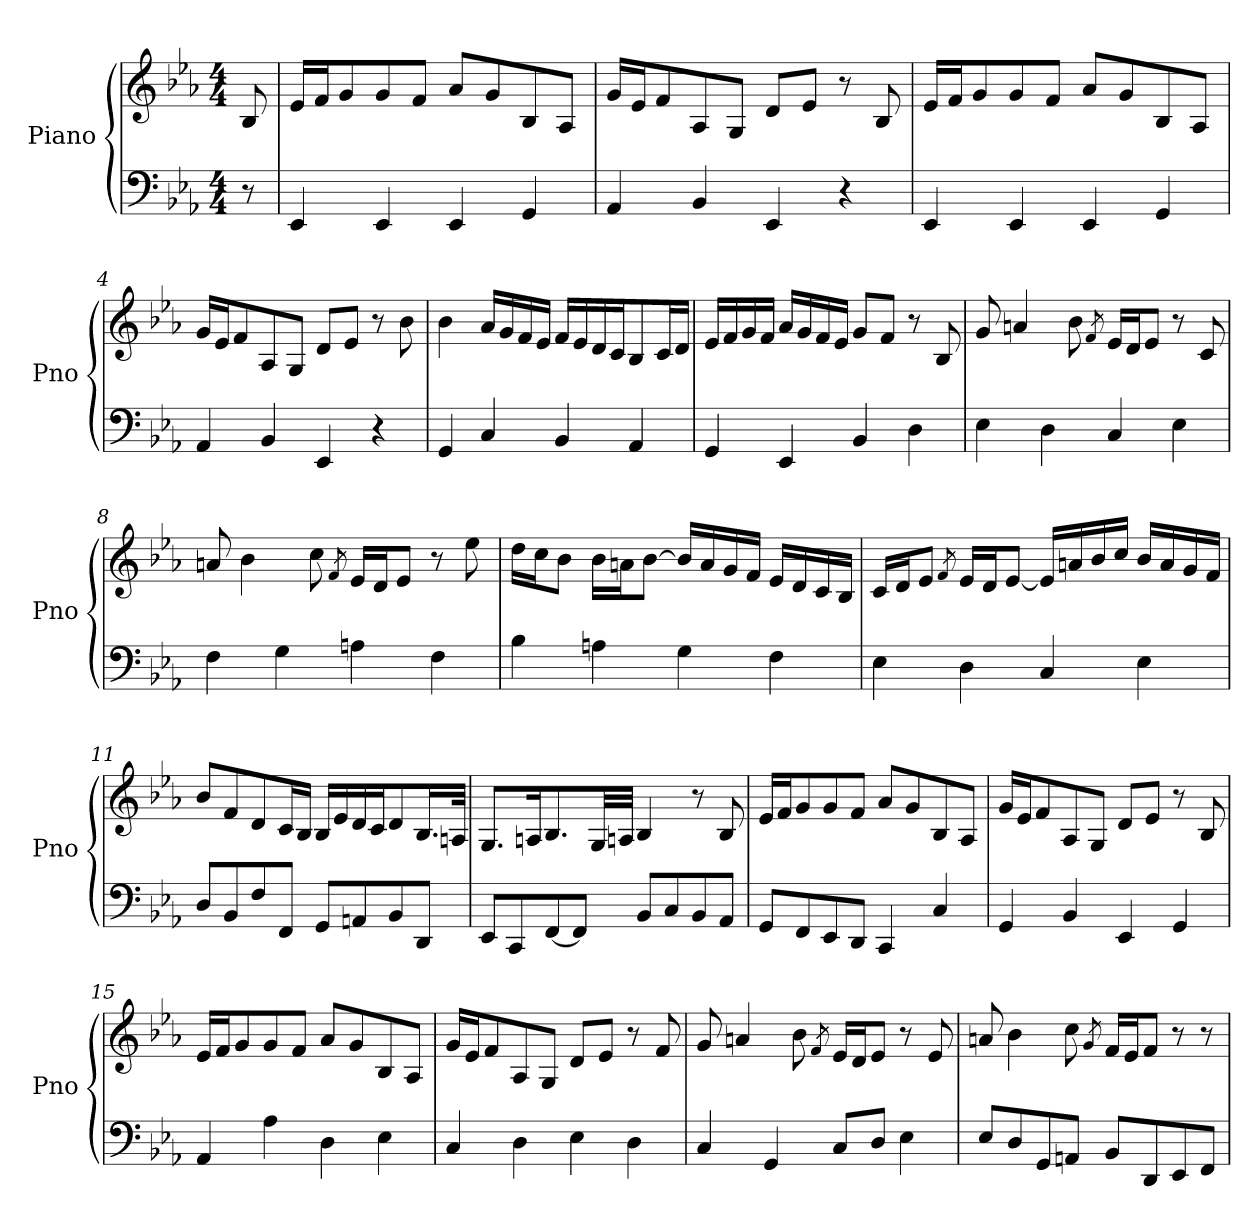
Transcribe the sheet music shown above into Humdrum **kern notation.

**kern	**kern
*part1	*part1
*staff2	*staff1
*I"Piano	*
*I'Pno	*
*clefF4	*clefG2
*k[b-e-a-]	*k[b-e-a-]
*E-:	*E-:
*M4/4	*M4/4
=	=
8r	8B-/
=1	=1
4EE-/	16e-/LL
.	16f/J
.	8g/
4EE-/	8g/
.	8f/J
4EE-/	8a-/L
.	8g/
4GG/	8B-/
.	8A-/J
=2	=2
4AA-/	16g/LL
.	16e-/J
.	8f/
4BB-/	8A-/
.	8G/J
4EE-/	8d/L
.	8e-/J
4r	8r
.	8B-/
=3	=3
4EE-/	16e-/LL
.	16f/J
.	8g/
4EE-/	8g/
.	8f/J
4EE-/	8a-/L
.	8g/
4GG/	8B-/
.	8A-/J
!!LO:LB:g=z
=4	=4
4AA-/	16g/LL
.	16e-/J
.	8f/
4BB-/	8A-/
.	8G/J
4EE-/	8d/L
.	8e-/J
4r	8r
.	8b-\
=5	=5
4GG/	4b-\
4C/	16a-/LL
.	16g/
.	16f/
.	16e-/JJ
4BB-/	16f/LL
.	16e-/
.	16d/
.	16c/J
4AA-/	8B-/
.	16c/L
.	16d/JJ
=6	=6
4GG/	16e-/LL
.	16f/
.	16g/
.	16f/JJ
4EE-/	16a-/LL
.	16g/
.	16f/
.	16e-/JJ
4BB-/	8g/L
.	8f/J
4D\	8r
.	8B-/
!!LO:LB:g=z
=7	=7
4E-\	8g/
.	4an/
4D\	.
.	8b-\
.	8qf/
4C/	16e-/LL
.	16d/J
.	8e-/J
4E-\	8r
.	8c/
=8	=8
4F\	8an/
.	4b-\
4G\	.
.	8cc\
.	8qf/
4An\	16e-/LL
.	16d/J
.	8e-/J
4F\	8r
.	8ee-\
=9	=9
4B-\	16dd\LL
.	16cc\J
.	8b-\J
4An\	16b-\LL
.	16an\J
.	[8b-\J
4G\	16b-/LL]
.	16a/
.	16g/
.	16f/JJ
4F\	16e-/LL
.	16d/
.	16c/
.	16B-/JJ
!!LO:LB:g=z
=10	=10
4E-\	16c/LL
.	16d/J
.	8e-/J
.	8qf/
4D\	16e-/LL
.	16d/J
.	[8e-/J
4C/	16e-/LL]
.	16an/
.	16b-/
.	16cc/JJ
4E-\	16b-/LL
.	16a/
.	16g/
.	16f/JJ
=11	=11
8D/L	8b-/L
8BB-/	8f/
8F/	8d/
8FF/J	16c/L
.	16B-/JJ
8GG/L	16B-/LL
.	16e-/
8AAn/	16d/
.	16c/J
8BB-/	8d/
8DD/J	16.B-/L
.	32An/JJk
=12	=12
8EE-/L	8.G/L
8CC/	.
.	16An/K
[8FF/	8.B-/
8FF/J]	.
.	32G/LL
.	32An/JJJ
8BB-/L	4B-/
8C/	.
8BB-/	8r
8AA-/J	8B-/
!!LO:LB:g=z
=13	=13
8GG/L	16e-/LL
.	16f/J
8FF/	8g/
8EE-/	8g/
8DD/J	8f/J
4CC/	8a-/L
.	8g/
4C/	8B-/
.	8A-/J
=14	=14
4GG/	16g/LL
.	16e-/J
.	8f/
4BB-/	8A-/
.	8G/J
4EE-/	8d/L
.	8e-/J
4GG/	8r
.	8B-/
=15	=15
4AA-/	16e-/LL
.	16f/J
.	8g/
4A-\	8g/
.	8f/J
4D\	8a-/L
.	8g/
4E-\	8B-/
.	8A-/J
=16	=16
4C/	16g/LL
.	16e-/J
.	8f/
4D\	8A-/
.	8G/J
4E-\	8d/L
.	8e-/J
4D\	8r
.	8f/
!!LO:PB:g=z
=17	=17
4C/	8g/
.	4an/
4GG/	.
.	8b-\
.	8qf/
8C/L	16e-/LL
.	16d/J
8D/J	8e-/J
4E-\	8r
.	8e-/
=18	=18
8E-/L	8an/
8D/	4b-\
8GG/	.
8AAn/J	8cc\
.	8qg/
8BB-/L	16f/LL
.	16e-/J
8DD/	8f/J
8EE-/	8r
8FF/J	8r
=	=
*-	*-
